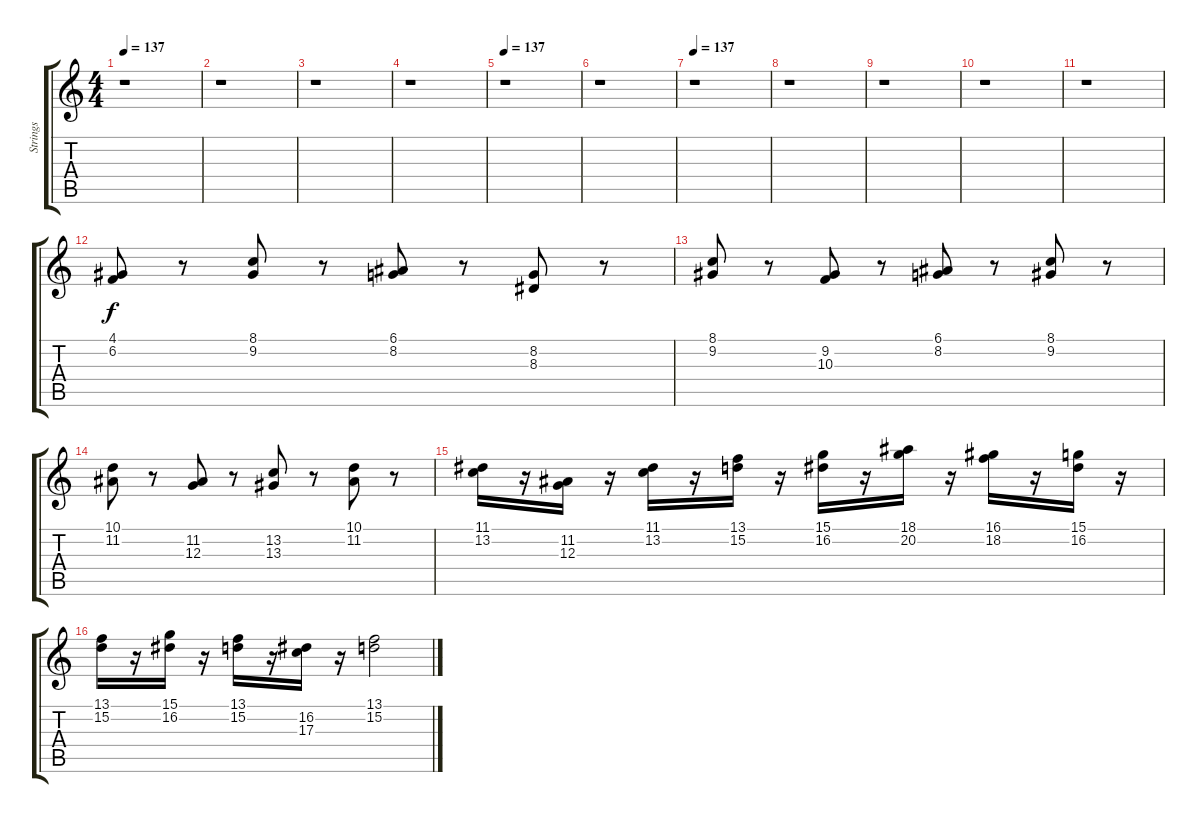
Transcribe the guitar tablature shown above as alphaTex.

\track ("Strings" "Strings") {instrument stringensemble1}
\staff {score tabs}
\tuning (E4 B3 G3 D3 A2 E2) {hide}
\ts (4 4)
\tempo 137
\clef g2
\ks c
r.1{dy f} |
r.1 |
r.1 |
r.1 |
\tempo 137
r.1 |
r.1 |
\tempo 137
r.1 |
r.1 |
r.1 |
r.1 |
r.1 |
(4.1 6.2).8 r.8 (8.1 9.2).8 r.8 (6.1 8.2).8 r.8 (8.2 8.3).8 r.8 |
(8.1 9.2).8 r.8 (9.2 10.3).8 r.8 (6.1 8.2).8 r.8 (8.1 9.2).8 r.8 |
(10.1 11.2).8 r.8 (11.2 12.3).8 r.8 (13.2 13.3).8 r.8 (10.1 11.2).8 r.8 |
(11.1 13.2).16 r.16 (11.2 12.3).16 r.16 (11.1 13.2).16 r.16 (13.1 15.2).16 r.16 (15.1 16.2).16 r.16 (18.1 20.2).16 r.16 (16.1 18.2).16 r.16 (15.1 16.2).16 r.16 |
(13.1 15.2).16 r.16 (15.1 16.2).16 r.16 (13.1 15.2).16 r.16 (16.2 17.3).16 r.16 (13.1 15.2).2
